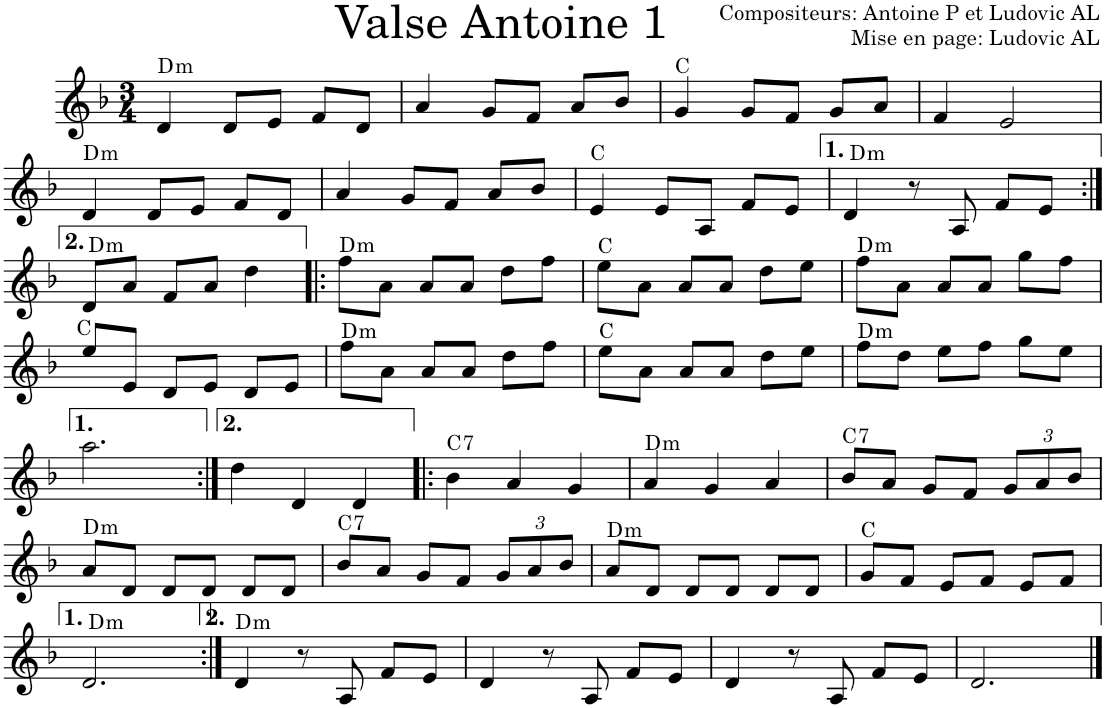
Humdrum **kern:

**kern	**harte
*part1	*part1
*staff1	*
*I"Voice	*
*I'V	*
*clefG2	*
*k[b-]	*
*M3/4	*
=1	=1
!	!LO:H:kt=m
4d/	D:min
8d/L	.
8e/J	.
8f/L	.
8d/J	.
=2	=2
4a/	.
8g/L	.
8f/J	.
8a/L	.
8b-/J	.
=3	=3
4g/	C:maj
8g/L	.
8f/J	.
8g/L	.
8a/J	.
=4	=4
4f/	.
2e/	.
!!LO:LB:g=z
=5	=5
!	!LO:H:kt=m
4d/	D:min
8d/L	.
8e/J	.
8f/L	.
8d/J	.
=6	=6
4a/	.
8g/L	.
8f/J	.
8a/L	.
8b-/J	.
=7	=7
4e/	C:maj
8e/L	.
8A/J	.
8f/L	.
8e/J	.
=8	=8
!	!LO:H:kt=m
4d/	D:min
8r	.
8A/	.
8f/L	.
8e/J	.
!!LO:LB:g=z
=9:|!	=9:|!
!	!LO:H:kt=m
8d/L	D:min
8a/J	.
8f/L	.
8a/J	.
4dd\	.
=10!|:	=10!|:
!	!LO:H:kt=m
8ff\L	D:min
8a\J	.
8a/L	.
8a/J	.
8dd\L	.
8ff\J	.
=11	=11
8ee\L	C:maj
8a\J	.
8a/L	.
8a/J	.
8dd\L	.
8ee\J	.
=12	=12
!	!LO:H:kt=m
8ff\L	D:min
8a\J	.
8a/L	.
8a/J	.
8gg\L	.
8ff\J	.
!!LO:LB:g=z
=13	=13
8ee/L	C:maj
8e/J	.
8d/L	.
8e/J	.
8d/L	.
8e/J	.
=14	=14
!	!LO:H:kt=m
8ff\L	D:min
8a\J	.
8a/L	.
8a/J	.
8dd\L	.
8ff\J	.
=15	=15
8ee\L	C:maj
8a\J	.
8a/L	.
8a/J	.
8dd\L	.
8ee\J	.
=16	=16
!	!LO:H:kt=m
8ff\L	D:min
8dd\J	.
8ee\L	.
8ff\J	.
8gg\L	.
8ee\J	.
!!LO:LB:g=z
=17	=17
2.aa\	.
=18:|!	=18:|!
4dd\	.
4d/	.
4d/	.
=19!|:	=19!|:
!	!LO:H:kt=7
4b-\	C:7
4a/	.
4g/	.
=20	=20
!	!LO:H:kt=m
4a/	D:min
4g/	.
4a/	.
=21	=21
!	!LO:H:kt=7
8b-/L	C:7
8a/J	.
8g/L	.
8f/J	.
*Xbrackettup	*
12g/L	.
12a/	.
12b-/J	.
!!LO:LB:g=z
=22	=22
!	!LO:H:kt=m
8a/L	D:min
8d/J	.
8d/L	.
8d/J	.
8d/L	.
8d/J	.
=23	=23
!	!LO:H:kt=7
8b-/L	C:7
8a/J	.
8g/L	.
8f/J	.
12g/L	.
12a/	.
12b-/J	.
=24	=24
!	!LO:H:kt=m
8a/L	D:min
8d/J	.
8d/L	.
8d/J	.
8d/L	.
8d/J	.
=25	=25
8g/L	C:maj
8f/J	.
8e/L	.
8f/J	.
8e/L	.
8f/J	.
!!LO:LB:g=z
=26	=26
!	!LO:H:kt=m
2.d/	D:min
=27:|!	=27:|!
!	!LO:H:kt=m
4d/	D:min
8r	.
8A/	.
8f/L	.
8e/J	.
=28	=28
4d/	.
8r	.
8A/	.
8f/L	.
8e/J	.
=29	=29
4d/	.
8r	.
8A/	.
8f/L	.
8e/J	.
=30	=30
2.d/	.
==	==
*-	*-
